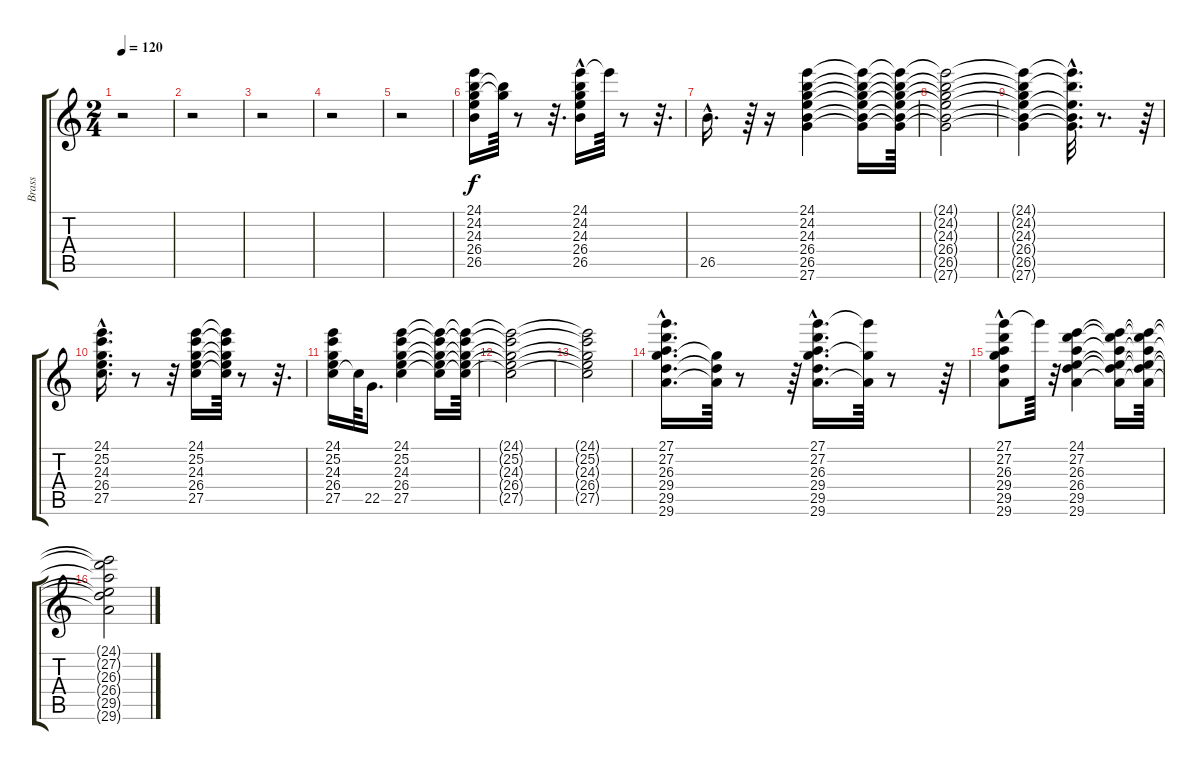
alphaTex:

\track ("Brass" "Brass") {instrument brasssection}
\staff {score tabs}
\tuning (E4 B3 G3 D3 A2 E2) {hide}
\ts (2 4)
\tempo 120
\clef g2
\ks c
r.2{dy f} |
r.2 |
r.2 |
r.2 |
r.2 |
(24.1 24.2 24.3 26.4 26.5).16 (24.2{t} 24.3{t}).64 r.8 r.32{d} (24.1 24.2 24.3 26.4{hac} 26.5{hac}).16 24.1{t}.64 r.8 r.32{d} |
26.5{hac}.16{d} r.64 r.16 (24.1 24.2 24.3 26.4 26.5 27.6).4 (24.1{t} 24.2{t} 24.3{t} 26.4{t} 26.5{t} 27.6{t}).16 (24.1{t} 24.2{t} 24.3{t} 26.4{t} 26.5{t} 27.6{t}).64 |
(24.1{t} 24.2{t} 24.3{t} 26.4{t} 26.5{t} 27.6{t}).2 |
(24.1{t} 24.2{t} 24.3{t} 26.4{t} 26.5{t} 27.6{t}).4 (24.1{hac t} 24.2{t} 26.4{t} 26.5{t} 27.6{t}).32{d} r.8{d} r.64 |
(24.1{hac} 25.2{hac} 24.3{hac} 26.4{hac} 27.5{hac}).16{d} r.8 r.32 (24.1 25.2 24.3 26.4 27.5).16 (24.1{t} 25.2{t} 24.3{t} 26.4{t} 27.5{t}).64 r.8 r.32{d} |
(24.1 25.2 24.3 26.4 27.5).16 27.5{t}.64 22.5.16{d} (24.1 25.2 24.3 26.4 27.5).4 (24.1{t} 25.2{t} 24.3{t} 26.4{t} 27.5{t}).16 (24.1{t} 25.2{t} 24.3{t} 26.4{t} 27.5{t}).64 |
(24.1{t} 25.2{t} 24.3{t} 26.4{t} 27.5{t}).2 |
(24.1{t} 25.2{t} 24.3{t} 26.4{t} 27.5{t}).2 |
(27.1 27.2 26.3 29.4{hac} 29.5{hac} 29.6{hac}).16{d} (29.4{t} 29.5{t} 29.6{t}).64 r.8 r.64 (27.1{hac} 27.2{hac} 26.3{hac} 29.4{hac} 29.5{hac} 29.6{hac}).16{d} (27.1{t} 29.4{t} 29.6{t}).64 r.8 r.64 |
(27.1 27.2{hac} 26.3{hac} 29.4{hac} 29.5{hac} 29.6).8 27.1{t}.64 r.32 (24.1 27.2 26.3 26.4 29.5 29.6).4 (24.1{t} 27.2{t} 26.3{t} 26.4{t} 29.5{t} 29.6{t}).16 (24.1{t} 27.2{t} 26.3{t} 26.4{t} 29.5{t} 29.6{t}).64 |
(24.1{t} 27.2{t} 26.3{t} 26.4{t} 29.5{t} 29.6{t}).2
